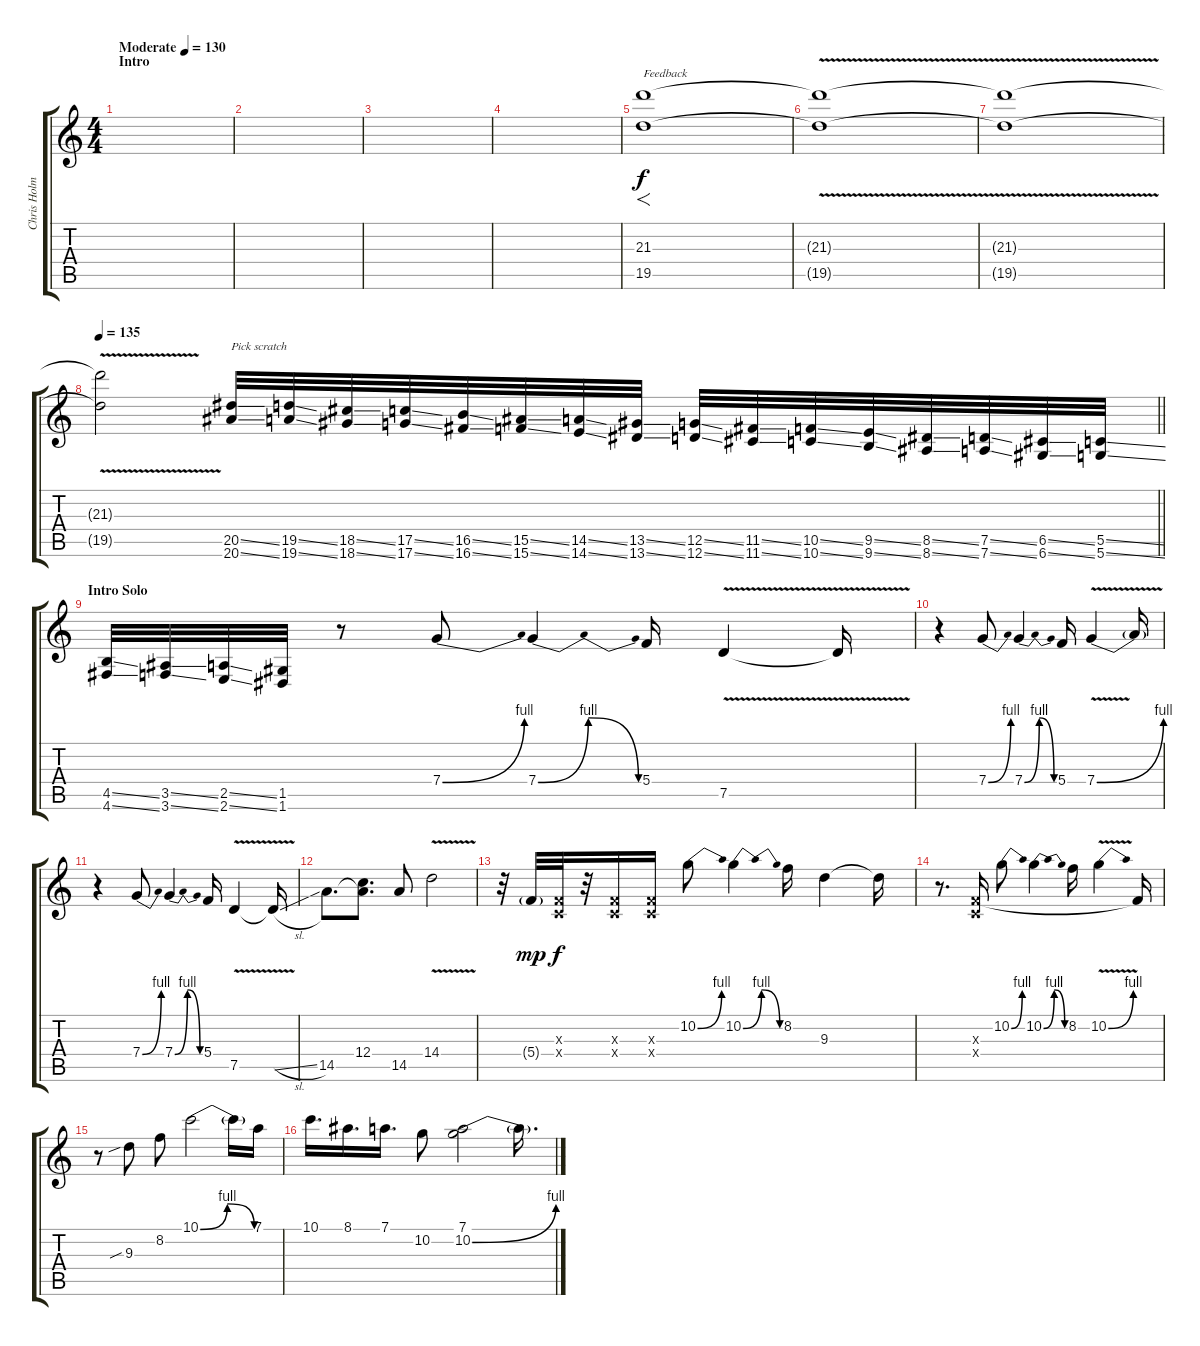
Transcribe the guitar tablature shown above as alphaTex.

\track ("Chris Holmes Solo" "Chris Holm") {instrument distortionguitar}
\staff {score tabs}
\tuning (D4 A3 F3 C3 G2 D2) {hide}
\ts (4 4)
\section ("" "Intro")
\tempo (130 "Moderate")
\clef g2
\ks c
|
|
|
|
(21.3 19.5).1{f txt "Feedback" volume 11} |
(21.3{v t} 19.5{t}).1 |
(21.3{v t} 19.5{t}).1 |
\tempo 135
\barLineRight lightlight
(21.3{v t} 19.5{t}).2 (20.5{ss} 20.6{ss}).32{txt "Pick scratch" volume 16 instrument guitarfretnoise} (19.5{ss} 19.6{ss}).32 (18.5{ss} 18.6{ss}).32 (17.5{ss} 17.6{ss}).32 (16.5{ss} 16.6{ss}).32 (15.5{ss} 15.6{ss}).32 (14.5{ss} 14.6{ss}).32 (13.5{ss} 13.6{ss}).32 (12.5{ss} 12.6{ss}).32 (11.5{ss} 11.6{ss}).32 (10.5{ss} 10.6{ss}).32 (9.5{ss} 9.6{ss}).32 (8.5{ss} 8.6{ss}).32 (7.5{ss} 7.6{ss}).32 (6.5{ss} 6.6{ss}).32 (5.5{ss} 5.6{ss}).32 |
\section ("" "Intro Solo")
(4.5{ss} 4.6{ss}).32 (3.5{ss} 3.6{ss}).32 (2.5{ss} 2.6{ss}).32 (1.5 1.6).32 r.8 7.4{be (bend 0 0 60 4)}.8{instrument distortionguitar} 7.4{be (bendrelease 0 0 15 4 35 4 60 0)}.4 5.4.16 7.5{v}.4 7.5{t}.16 |
r.4 7.4{be (bend 0 0 60 4)}.8 7.4{be (bendrelease 0 0 15 4 35 4 60 0)}.4 5.4.16 7.4{be (bend 0 0 60 4) v}.4 7.4{t}.16 |
r.4 7.4{be (bend 0 0 60 4)}.8 7.4{be (bendrelease 0 0 15 4 35 4 60 0)}.4 5.4.16 7.5{v}.4 7.5{sl t}.16 |
14.5.8{d} (12.4 14.5{t}).8{d} 14.5.8 14.4{v}.2 |
r.32 5.4{g}.32{dy mp} (0.3{x} 0.4{x}).32{dy f} r.32 (0.3{x} 0.4{x}).16 (0.3{x} 0.4{x}).16 10.2{be (bend 0 0 60 4)}.8 10.2{be (bendrelease 0 0 15 4 35 4 60 0)}.4 8.2.16 9.3.4 9.3{t}.16 |
r.8{d} (0.3{x} 0.4{x}).16 10.2{be (bend 0 0 60 4)}.8 10.2{be (bendrelease 0 0 15 4 35 4 60 0)}.4 8.2.16 10.2{be (bend 0 0 60 4) v}.4 0.3{t}.16 |
r.8 9.3{sib}.8 8.2.8 10.1{be (bendrelease 0 0 15 4 45 4 60 0)}.2 10.1{t}.16 7.1.16 |
10.1.16{d} 8.1.16{d} 7.1.16{d} 10.2.8 (7.1 10.2{be (bend 0 0 60 4)}).2 10.2{t}.16{d}
